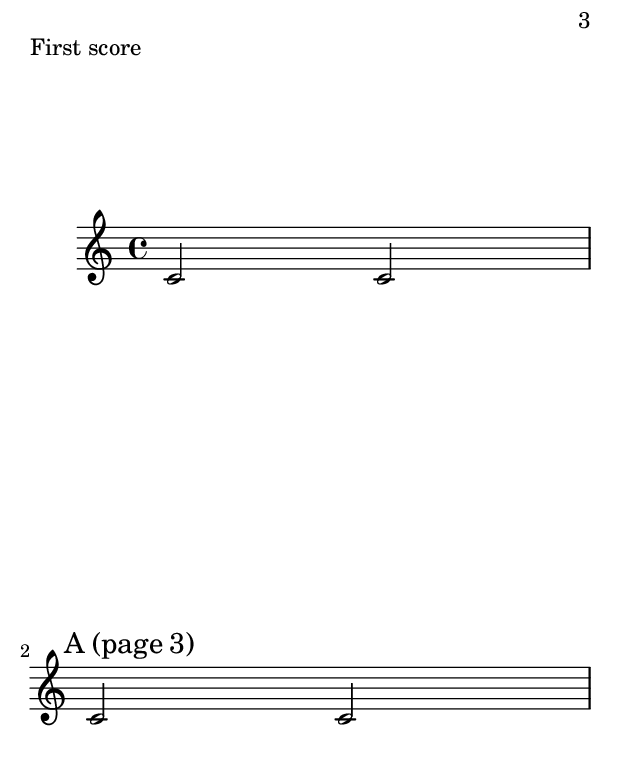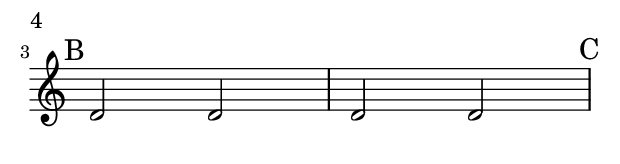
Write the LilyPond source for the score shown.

%% DO NOT EDIT this file manually; it is automatically
%% generated from LSR http://lsr.dsi.unimi.it
%% Make any changes in LSR itself, or in Documentation/snippets/new/ ,
%% and then run scripts/auxiliar/makelsr.py
%%
%% This file is in the public domain.
\version "2.17.6"

\header {
  lsrtags = "spacing"

  texidoc = "
Page labels may be placed inside music or at top-level, and referred to
in markups.

"
  doctitle = "Page label"
} % begin verbatim


#(set-default-paper-size "a6")

#(define-markup-command (toc-line layout props label text)
  (symbol? markup?)
  (interpret-markup layout props
   (markup #:fill-line (text #:page-ref label "8" "?"))))

\book {
  \markup \huge \fill-line { \null Title Page \null }

  \pageBreak

  \label #'toc
  \markup \column {
    \large \fill-line { \null Table of contents \null }
    \toc-line #'toc "Table of contents"
    \toc-line #'firstScore "First Score"
    \toc-line #'markA "Mark A"
    \toc-line #'markB "Mark B"
    \toc-line #'markC "Mark C"
    \toc-line #'unknown "Unknown label"
  }

  \pageBreak

  \label #'firstScore
  \score {
    \new Staff \relative c' {
      c2 c
      \mark \markup {
        A (page \concat { \page-ref #'markA "0" "?" ) }
      } \label #'markA
      c2 c
      \pageBreak
      \mark "B" \label #'markB
      d2 d
      d2 d
      \once \override Score.RehearsalMark.break-visibility =
        #begin-of-line-invisible
      \mark "C" \label #'markC
    }
    \header { piece = "First score" }
  }
}
